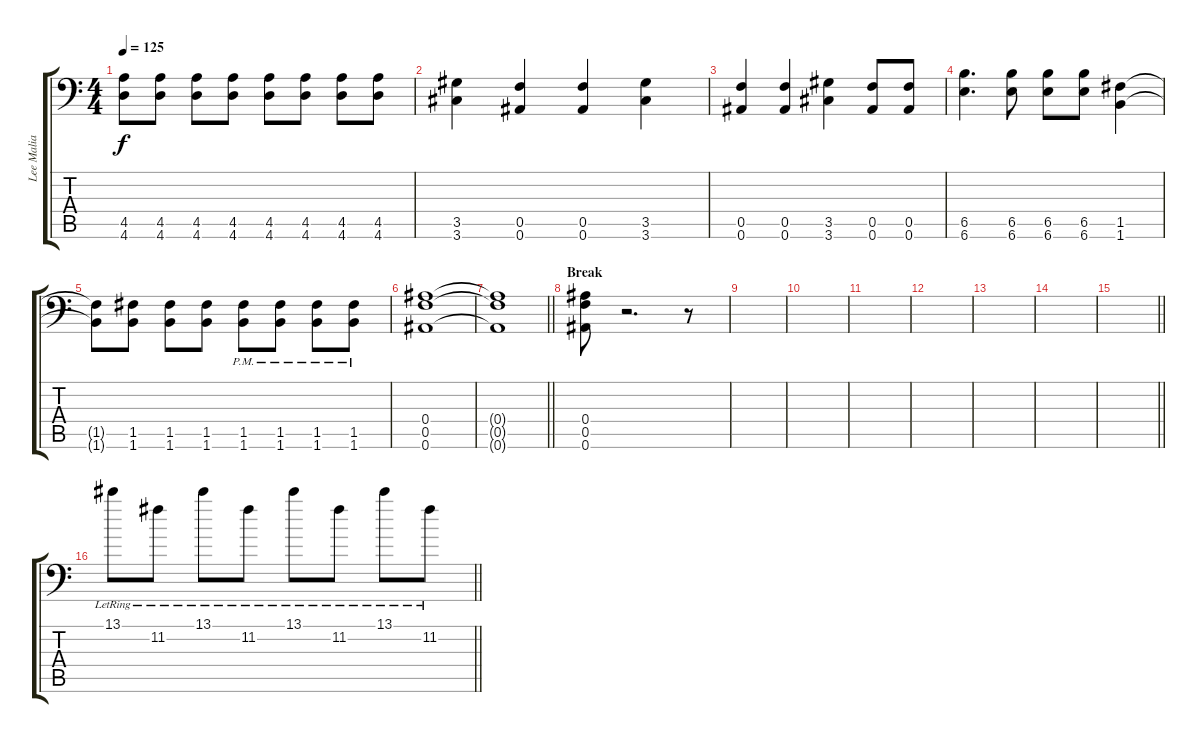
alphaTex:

\track ("Lee Malia" "Lee Malia") {instrument distortionguitar}
\staff {score tabs}
\tuning (C4 G3 Eb3 Bb2 F2 Bb1) {hide}
\ts (4 4)
\tempo 125
\clef f4
\ks c
(4.5{t} 4.6{t}).8{dy f} (4.5 4.6).8 (4.5 4.6).8 (4.5 4.6).8 (4.5 4.6).8 (4.5 4.6).8 (4.5 4.6).8 (4.5 4.6).8 |
(3.5 3.6).4 (0.5 0.6).4 (0.5 0.6).4 (3.5 3.6).4 |
(0.5 0.6).4 (0.5 0.6).4 (3.5 3.6).4 (0.5 0.6).8 (0.5 0.6).8 |
(6.5 6.6).4{d} (6.5 6.6).8 (6.5 6.6).8 (6.5 6.6).8 (1.5 1.6).4 |
(1.5{t} 1.6{t}).8 (1.5 1.6).8 (1.5 1.6).8 (1.5 1.6).8 (1.5{pm} 1.6{pm}).8 (1.5{pm} 1.6{pm}).8 (1.5{pm} 1.6{pm}).8 (1.5{pm} 1.6{pm}).8 |
(0.4 0.5 0.6).1 |
\barLineRight lightlight
(0.4{t} 0.5{t} 0.6{t}).1 |
\section ("" "Break")
(0.4 0.5 0.6).8 r.2{d} r.8 |
|
|
|
|
|
|
\barLineRight lightlight
|
\barLineRight lightlight
13.1{lr}.8{volume 4 balance 16 instrument electricguitarclean} 11.2{lr}.8 13.1{lr}.8 11.2{lr}.8 13.1{lr}.8 11.2{lr}.8 13.1{lr}.8 11.2{lr}.8
